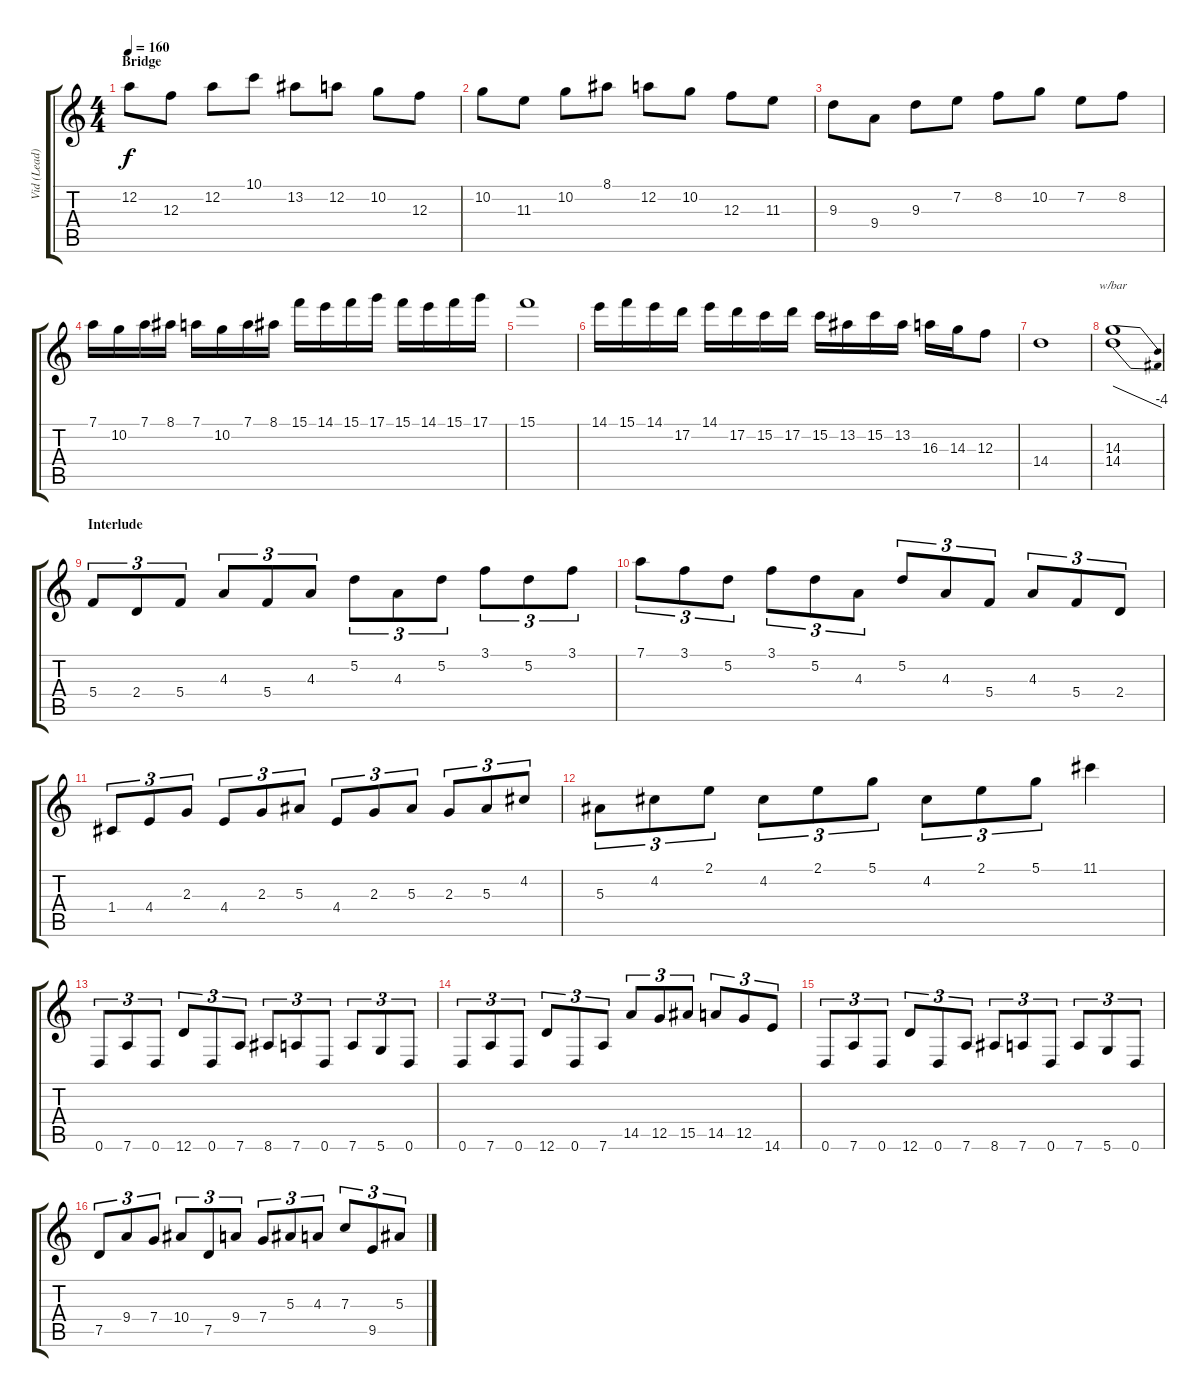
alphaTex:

\track ("Vid (Lead)" "Vid (Lead)") {instrument distortionguitar}
\staff {score tabs}
\tuning (D4 A3 F3 C3 G2 D2) {hide}
\ts (4 4)
\section ("" "Bridge")
\tempo 160
\clef g2
\ks c
12.2.8{dy f} 12.3.8 12.2.8 10.1.8 13.2.8 12.2.8 10.2.8 12.3.8 |
10.2.8 11.3.8 10.2.8 8.1.8 12.2.8 10.2.8 12.3.8 11.3.8 |
9.3.8 9.4.8 9.3.8 7.2.8 8.2.8 10.2.8 7.2.8 8.2.8 |
7.1.16 10.2.16 7.1.16 8.1.16 7.1.16 10.2.16 7.1.16 8.1.16 15.1.16 14.1.16 15.1.16 17.1.16 15.1.16 14.1.16 15.1.16 17.1.16 |
15.1.1 |
14.1.16 15.1.16 14.1.16 17.2.16 14.1.16 17.2.16 15.2.16 17.2.16 15.2.16 13.2.16 15.2.16 13.2.16 16.3.16 14.3.16 12.3.8 |
14.4.1 |
(14.3 14.4).1{tbe (dive default 0 0 60 -16)} |
\section ("" "Interlude")
5.4.8{tu (3 2) instrument electricguitarclean} 2.4.8{tu (3 2)} 5.4.8{tu (3 2)} 4.3.8{tu (3 2)} 5.4.8{tu (3 2)} 4.3.8{tu (3 2)} 5.2.8{tu (3 2)} 4.3.8{tu (3 2)} 5.2.8{tu (3 2)} 3.1.8{tu (3 2)} 5.2.8{tu (3 2)} 3.1.8{tu (3 2)} |
7.1.8{tu (3 2)} 3.1.8{tu (3 2)} 5.2.8{tu (3 2)} 3.1.8{tu (3 2)} 5.2.8{tu (3 2)} 4.3.8{tu (3 2)} 5.2.8{tu (3 2)} 4.3.8{tu (3 2)} 5.4.8{tu (3 2)} 4.3.8{tu (3 2)} 5.4.8{tu (3 2)} 2.4.8{tu (3 2)} |
1.4.8{tu (3 2)} 4.4.8{tu (3 2)} 2.3.8{tu (3 2)} 4.4.8{tu (3 2)} 2.3.8{tu (3 2)} 5.3.8{tu (3 2)} 4.4.8{tu (3 2)} 2.3.8{tu (3 2)} 5.3.8{tu (3 2)} 2.3.8{tu (3 2)} 5.3.8{tu (3 2)} 4.2.8{tu (3 2)} |
5.3.8{tu (3 2)} 4.2.8{tu (3 2)} 2.1.8{tu (3 2)} 4.2.8{tu (3 2)} 2.1.8{tu (3 2)} 5.1.8{tu (3 2)} 4.2.8{tu (3 2)} 2.1.8{tu (3 2)} 5.1.8{tu (3 2)} 11.1.4 |
0.6.8{tu (3 2) instrument distortionguitar} 7.6.8{tu (3 2)} 0.6.8{tu (3 2)} 12.6.8{tu (3 2)} 0.6.8{tu (3 2)} 7.6.8{tu (3 2)} 8.6.8{tu (3 2)} 7.6.8{tu (3 2)} 0.6.8{tu (3 2)} 7.6.8{tu (3 2)} 5.6.8{tu (3 2)} 0.6.8{tu (3 2)} |
0.6.8{tu (3 2)} 7.6.8{tu (3 2)} 0.6.8{tu (3 2)} 12.6.8{tu (3 2)} 0.6.8{tu (3 2)} 7.6.8{tu (3 2)} 14.5.8{tu (3 2)} 12.5.8{tu (3 2)} 15.5.8{tu (3 2)} 14.5.8{tu (3 2)} 12.5.8{tu (3 2)} 14.6.8{tu (3 2)} |
0.6.8{tu (3 2)} 7.6.8{tu (3 2)} 0.6.8{tu (3 2)} 12.6.8{tu (3 2)} 0.6.8{tu (3 2)} 7.6.8{tu (3 2)} 8.6.8{tu (3 2)} 7.6.8{tu (3 2)} 0.6.8{tu (3 2)} 7.6.8{tu (3 2)} 5.6.8{tu (3 2)} 0.6.8{tu (3 2)} |
7.5.8{tu (3 2)} 9.4.8{tu (3 2)} 7.4.8{tu (3 2)} 10.4.8{tu (3 2)} 7.5.8{tu (3 2)} 9.4.8{tu (3 2)} 7.4.8{tu (3 2)} 5.3.8{tu (3 2)} 4.3.8{tu (3 2)} 7.3.8{tu (3 2)} 9.5.8{tu (3 2)} 5.3.8{tu (3 2)}
